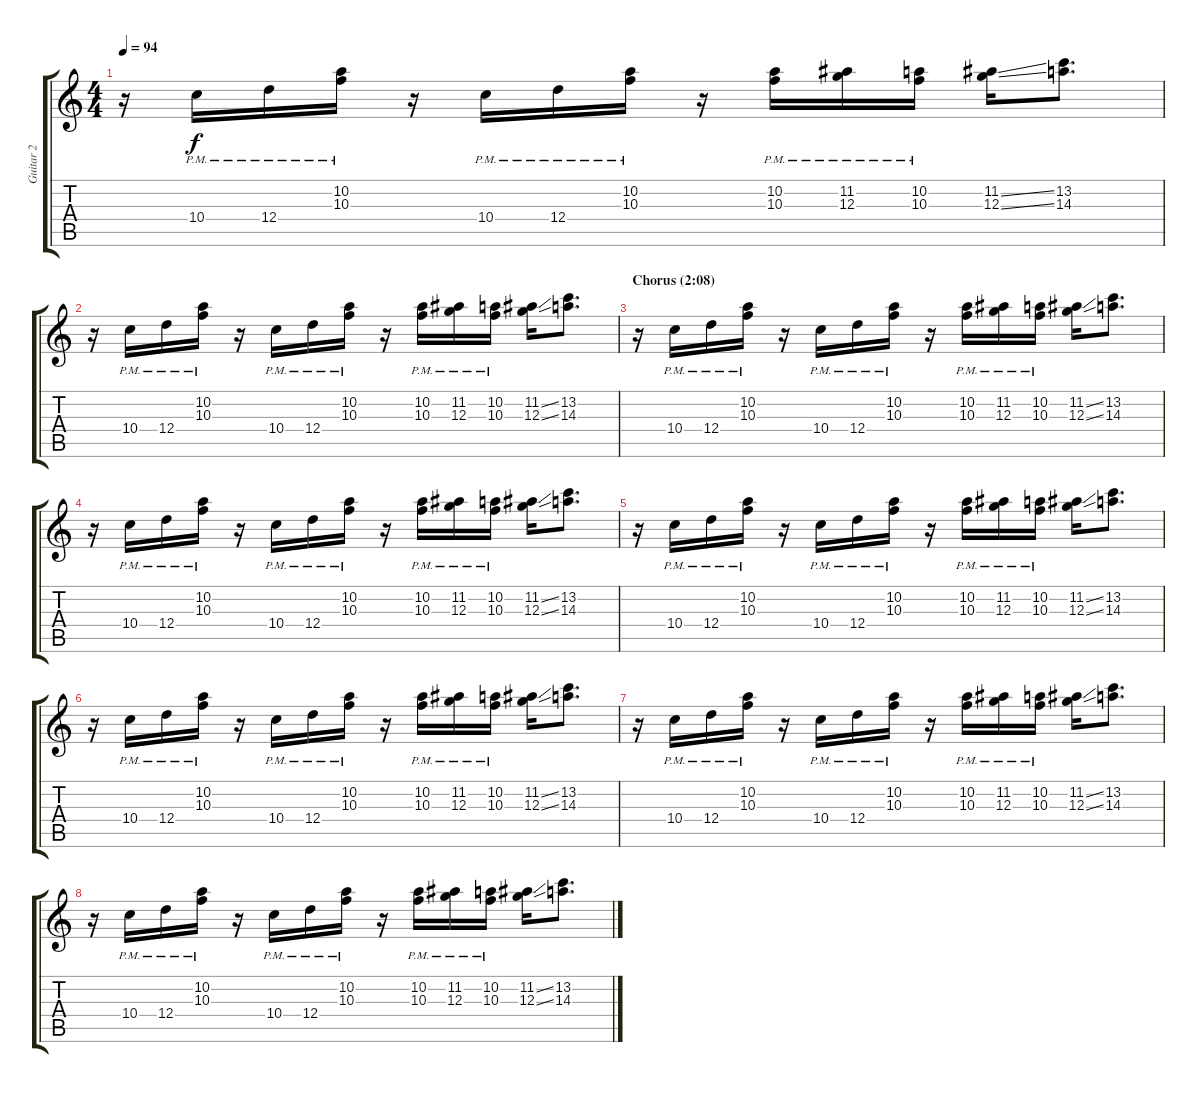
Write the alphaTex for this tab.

\track ("Guitar 2" "Guitar 2") {instrument electricguitarmuted}
\staff {score tabs}
\tuning (E4 B3 G3 D3 A2 D2) {hide}
\ts (4 4)
\tempo 94
\clef g2
\ks c
r.16{dy f} 10.4{pm}.16 12.4{pm}.16 (10.2{pm} 10.3{pm}).16 r.16 10.4{pm}.16 12.4{pm}.16 (10.2{pm} 10.3{pm}).16 r.16 (10.2{pm} 10.3{pm}).16 (11.2{pm} 12.3{pm}).16 (10.2{pm} 10.3{pm}).16 (11.2{ss} 12.3{ss}).16 (13.2 14.3).8{d} |
r.16 10.4{pm}.16 12.4{pm}.16 (10.2{pm} 10.3{pm}).16 r.16 10.4{pm}.16 12.4{pm}.16 (10.2{pm} 10.3{pm}).16 r.16 (10.2{pm} 10.3{pm}).16 (11.2{pm} 12.3{pm}).16 (10.2{pm} 10.3{pm}).16 (11.2{ss} 12.3{ss}).16 (13.2 14.3).8{d} |
\section ("" "Chorus (2:08)")
r.16 10.4{pm}.16 12.4{pm}.16 (10.2{pm} 10.3{pm}).16 r.16 10.4{pm}.16 12.4{pm}.16 (10.2{pm} 10.3{pm}).16 r.16 (10.2{pm} 10.3{pm}).16 (11.2{pm} 12.3{pm}).16 (10.2{pm} 10.3{pm}).16 (11.2{ss} 12.3{ss}).16 (13.2 14.3).8{d} |
r.16 10.4{pm}.16 12.4{pm}.16 (10.2{pm} 10.3{pm}).16 r.16 10.4{pm}.16 12.4{pm}.16 (10.2{pm} 10.3{pm}).16 r.16 (10.2{pm} 10.3{pm}).16 (11.2{pm} 12.3{pm}).16 (10.2{pm} 10.3{pm}).16 (11.2{ss} 12.3{ss}).16 (13.2 14.3).8{d} |
r.16 10.4{pm}.16 12.4{pm}.16 (10.2{pm} 10.3{pm}).16 r.16 10.4{pm}.16 12.4{pm}.16 (10.2{pm} 10.3{pm}).16 r.16 (10.2{pm} 10.3{pm}).16 (11.2{pm} 12.3{pm}).16 (10.2{pm} 10.3{pm}).16 (11.2{ss} 12.3{ss}).16 (13.2 14.3).8{d} |
r.16 10.4{pm}.16 12.4{pm}.16 (10.2{pm} 10.3{pm}).16 r.16 10.4{pm}.16 12.4{pm}.16 (10.2{pm} 10.3{pm}).16 r.16 (10.2{pm} 10.3{pm}).16 (11.2{pm} 12.3{pm}).16 (10.2{pm} 10.3{pm}).16 (11.2{ss} 12.3{ss}).16 (13.2 14.3).8{d} |
r.16 10.4{pm}.16 12.4{pm}.16 (10.2{pm} 10.3{pm}).16 r.16 10.4{pm}.16 12.4{pm}.16 (10.2{pm} 10.3{pm}).16 r.16 (10.2{pm} 10.3{pm}).16 (11.2{pm} 12.3{pm}).16 (10.2{pm} 10.3{pm}).16 (11.2{ss} 12.3{ss}).16 (13.2 14.3).8{d} |
r.16 10.4{pm}.16 12.4{pm}.16 (10.2{pm} 10.3{pm}).16 r.16 10.4{pm}.16 12.4{pm}.16 (10.2{pm} 10.3{pm}).16 r.16 (10.2{pm} 10.3{pm}).16 (11.2{pm} 12.3{pm}).16 (10.2{pm} 10.3{pm}).16 (11.2{ss} 12.3{ss}).16 (13.2 14.3).8{d}
